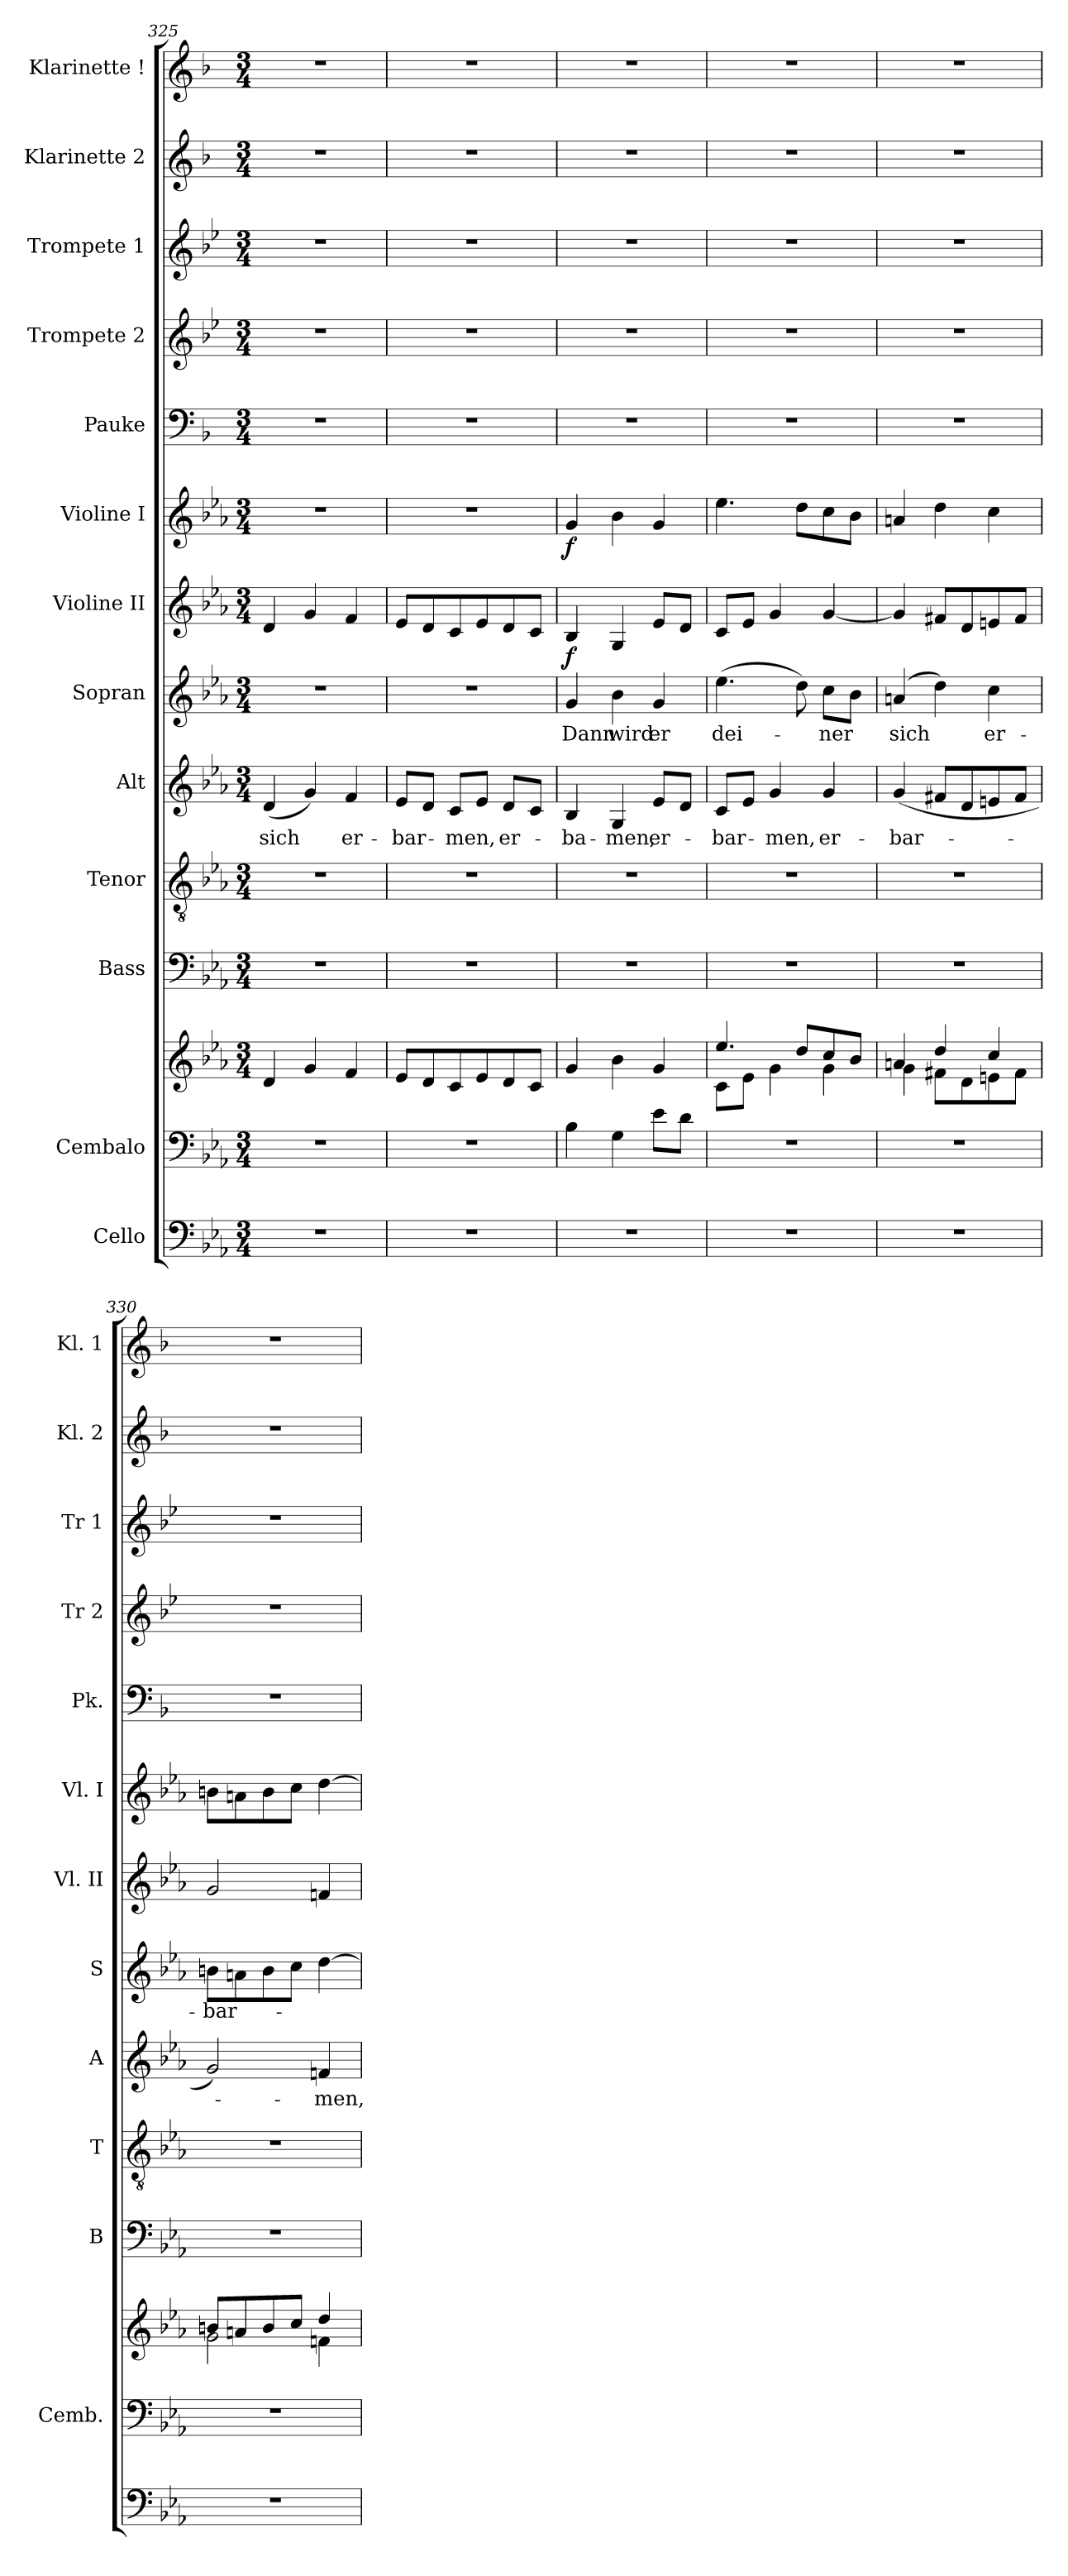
**kern	**kern	**kern	**kern	**kern	**kern	**text	**kern	**text	**dynam	**kern	**kern	**dynam	**kern	**kern	**kern	**kern	**kern
*part13	*part12	*part12	*part11	*part10	*part9	*part9	*part8	*part8	*part8	*part7	*part6	*part6	*part5	*part4	*part3	*part2	*part1
*staff14	*staff13	*staff12	*staff11	*staff10	*staff9	*staff9	*staff8	*staff8	*staff8	*staff7	*staff6	*staff6	*staff5	*staff4	*staff3	*staff2	*staff1
*I"Cello	*I"Cembalo	*	*I"Bass	*I"Tenor	*I"Alt	*	*I"Sopran	*	*	*I"Violine II	*I"Violine I	*	*I"Pauke	*I"Trompete 2	*I"Trompete 1	*I"Klarinette 2	*I"Klarinette !
*	*I'Cemb.	*	*I'B	*I'T	*I'A	*	*I'S	*	*	*I'Vl. II	*I'Vl. I	*	*I'Pk.	*I'Tr 2	*I'Tr 1	*I'Kl. 2	*I'Kl. 1
!!LO:PB:g=z
*clefF4	*clefF4	*clefG2	*clefF4	*clefGv2	*clefG2	*	*clefG2	*	*	*clefG2	*clefG2	*	*clefF4	*clefG2	*clefG2	*clefG2	*clefG2
*ITrd7c12	*	*	*	*	*	*	*	*	*	*	*	*	*ITrd1c2	*ITrd4c7	*ITrd4c7	*ITrd1c2	*ITrd1c2
*k[b-e-a-]	*k[b-e-a-]	*k[b-e-a-]	*k[b-e-a-]	*k[b-e-a-]	*k[b-e-a-]	*	*k[b-e-a-]	*	*	*k[b-e-a-]	*k[b-e-a-]	*	*k[b-e-a-]	*k[b-e-a-]	*k[b-e-a-]	*k[b-e-a-]	*k[b-e-a-]
*E-:	*E-:	*E-:	*E-:	*E-:	*E-:	*	*E-:	*	*	*E-:	*E-:	*	*E-:	*E-:	*E-:	*E-:	*E-:
*M3/4	*M3/4	*M3/4	*M3/4	*M3/4	*M3/4	*	*M3/4	*	*	*M3/4	*M3/4	*	*M3/4	*M3/4	*M3/4	*M3/4	*M3/4
=325	=325	=325	=325	=325	=325	=325	=325	=325	=325	=325	=325	=325	=325	=325	=325	=325	=325
!	!	!	!	!	!	!LO:LY:b	!	!	!	!	!	!	!	!	!	!	!
2.r	2.r	4d/	2.r	2.r	(<4d/	sich	2.r	.	.	4d/	2.r	.	2.r	2.r	2.r	2.r	2.r
.	.	4g/	.	.	4g/)	.	.	.	.	4g/	.	.	.	.	.	.	.
!	!	!	!	!	!	!LO:LY:b	!	!	!	!	!	!	!	!	!	!	!
.	.	4f/	.	.	4f/	er-	.	.	.	4f/	.	.	.	.	.	.	.
=326	=326	=326	=326	=326	=326	=326	=326	=326	=326	=326	=326	=326	=326	=326	=326	=326	=326
!	!	!	!	!	!	!LO:LY:b	!	!	!	!	!	!	!	!	!	!	!
2.r	2.r	8e-/L	2.r	2.r	8e-/L	-bar-	2.r	.	.	8e-/L	2.r	.	2.r	2.r	2.r	2.r	2.r
.	.	8d/	.	.	8d/J	.	.	.	.	8d/	.	.	.	.	.	.	.
!	!	!	!	!	!	!LO:LY:b	!	!	!	!	!	!	!	!	!	!	!
.	.	8c/	.	.	8c/L	-men,	.	.	.	8c/	.	.	.	.	.	.	.
.	.	8e-/	.	.	8e-/J	.	.	.	.	8e-/	.	.	.	.	.	.	.
!	!	!	!	!	!	!LO:LY:b	!	!	!	!	!	!	!	!	!	!	!
.	.	8d/	.	.	8d/L	er-	.	.	.	8d/	.	.	.	.	.	.	.
.	.	8c/J	.	.	8c/J	.	.	.	.	8c/J	.	.	.	.	.	.	.
=327	=327	=327	=327	=327	=327	=327	=327	=327	=327	=327	=327	=327	=327	=327	=327	=327	=327
!	!	!	!	!	!	!LO:LY:b	!	!LO:LY:b	!LO:DY:a	!	!	!LO:DY:b	!	!	!	!	!
2.r	4B-\	4g/	2.r	2.r	4B-/	-ba-	4g/	Dann	f	4B-/	4g/	f	2.r	2.r	2.r	2.r	2.r
!	!	!	!	!	!	!LO:LY:b	!	!LO:LY:b	!	!	!	!	!	!	!	!	!
.	4G\	4b-\	.	.	4G/	-men,	4b-\	wird	.	4G/	4b-\	.	.	.	.	.	.
!	!	!	!	!	!	!LO:LY:b	!	!LO:LY:b	!	!	!	!	!	!	!	!	!
.	8e-\L	4g/	.	.	8e-/L	er-	4g/	er	.	8e-/L	4g/	.	.	.	.	.	.
.	8d\J	.	.	.	8d/J	.	.	.	.	8d/J	.	.	.	.	.	.	.
=328	=328	=328	=328	=328	=328	=328	=328	=328	=328	=328	=328	=328	=328	=328	=328	=328	=328
*	*	*^	*	*	*	*	*	*	*	*	*	*	*	*	*	*	*
!	!	!	!	!	!	!	!LO:LY:b	!	!LO:LY:b	!	!	!	!	!	!	!	!	!
2.r	2.r	4.ee-/	8c\L	2.r	2.r	8c/L	-bar-	(>4.ee-\	dei-	.	8c/L	4.ee-\	.	2.r	2.r	2.r	2.r	2.r
.	.	.	8e-\J	.	.	8e-/J	.	.	.	.	8e-/J	.	.	.	.	.	.	.
!	!	!	!	!	!	!	!LO:LY:b	!	!	!	!	!	!	!	!	!	!	!
.	.	.	4g\	.	.	4g/	-men,	.	.	.	4g/	.	.	.	.	.	.	.
.	.	8dd/L	.	.	.	.	.	8dd\)	.	.	.	8dd\L	.	.	.	.	.	.
!	!	!	!	!	!	!	!LO:LY:b	!	!LO:LY:b	!	!	!	!	!	!	!	!	!
.	.	8cc/	4g\	.	.	4g/	er-	8cc\L	-ner	.	[4g/	8cc\	.	.	.	.	.	.
.	.	8b-/J	.	.	.	.	.	8b-\J	.	.	.	8b-\J	.	.	.	.	.	.
=329	=329	=329	=329	=329	=329	=329	=329	=329	=329	=329	=329	=329	=329	=329	=329	=329	=329	=329
!	!	!	!	!	!	!	!LO:LY:b	!	!LO:LY:b	!	!	!	!	!	!	!	!	!
2.r	2.r	4an/	4g\	2.r	2.r	(<4g/	-bar-	(4an/	sich	.	4g/]	4an/	.	2.r	2.r	2.r	2.r	2.r
.	.	4dd/	8f#X\L	.	.	8f#X/L	.	4dd\)	.	.	8f#X/L	4dd\	.	.	.	.	.	.
.	.	.	8d\	.	.	8d/	.	.	.	.	8d/	.	.	.	.	.	.	.
!	!	!	!	!	!	!	!	!	!LO:LY:b	!	!	!	!	!	!	!	!	!
.	.	4cc/	8en\	.	.	8en/	.	4cc\	er-	.	8en/	4cc\	.	.	.	.	.	.
.	.	.	8f#\J	.	.	8f#/J	.	.	.	.	8f#/J	.	.	.	.	.	.	.
=330	=330	=330	=330	=330	=330	=330	=330	=330	=330	=330	=330	=330	=330	=330	=330	=330	=330	=330
!	!	!	!	!	!	!	!	!	!LO:LY:b	!	!	!	!	!	!	!	!	!
2.r	2.r	8bn/L	2g\	2.r	2.r	2g/)	.	8bn\L	-bar-	.	2g/	8bn\L	.	2.r	2.r	2.r	2.r	2.r
.	.	8an/	.	.	.	.	.	8an\	.	.	.	8an\	.	.	.	.	.	.
.	.	8b/	.	.	.	.	.	8b\	.	.	.	8b\	.	.	.	.	.	.
.	.	8cc/J	.	.	.	.	.	8cc\J	.	.	.	8cc\J	.	.	.	.	.	.
!	!	!	!	!	!	!	!LO:LY:b	!	!	!	!	!	!	!	!	!	!	!
.	.	4dd/	4fn\	.	.	4fn/	-men,	[4dd\	.	.	4fn/	[4dd\	.	.	.	.	.	.
*	*	*v	*v	*	*	*	*	*	*	*	*	*	*	*	*	*	*	*
=	=	=	=	=	=	=	=	=	=	=	=	=	=	=	=	=	=
*-	*-	*-	*-	*-	*-	*-	*-	*-	*-	*-	*-	*-	*-	*-	*-	*-	*-
